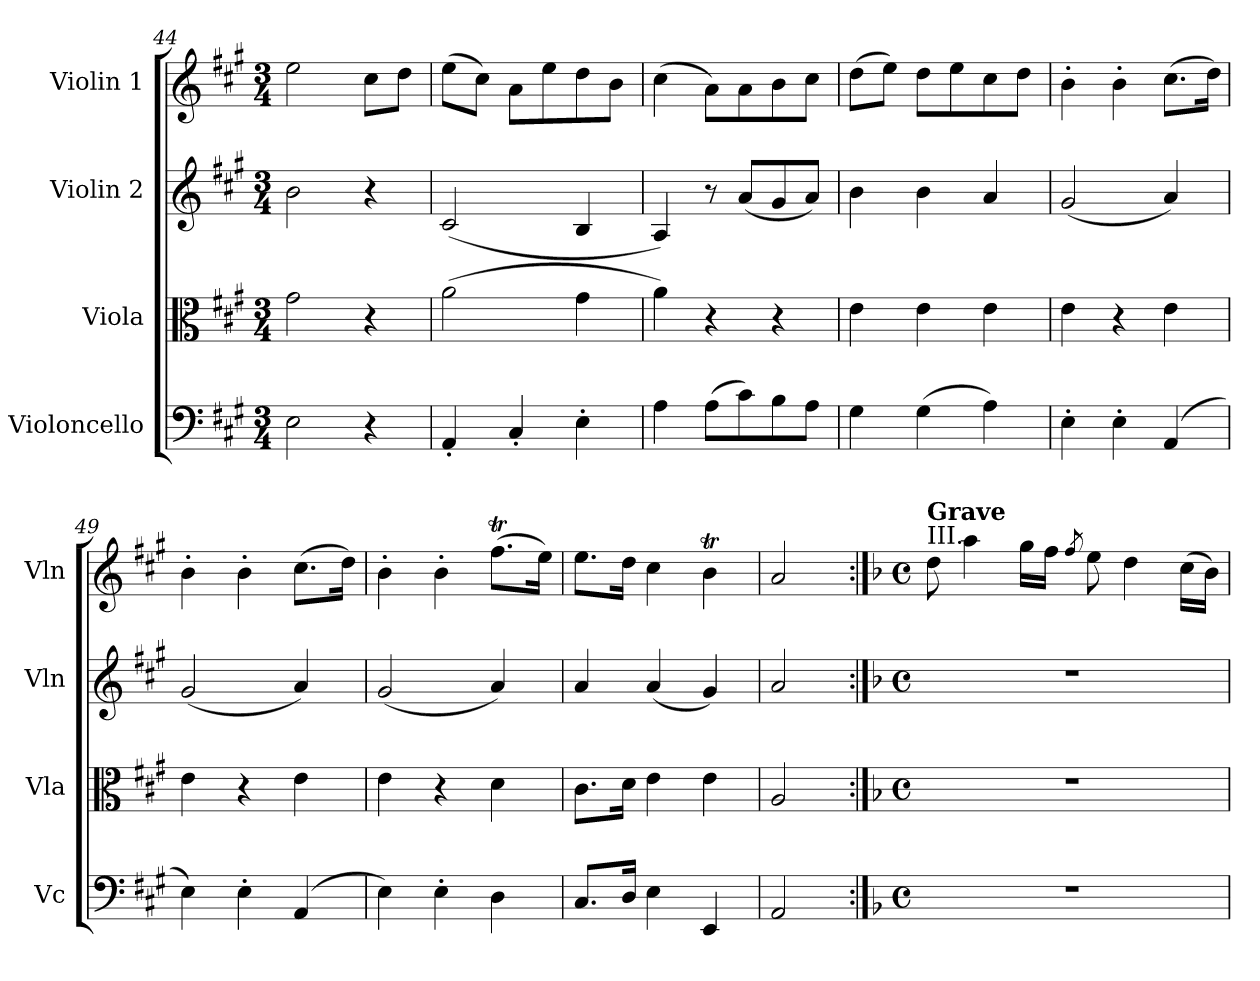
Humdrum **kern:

**kern	**kern	**kern	**kern	**dynam
*part4	*part3	*part2	*part1	*part1
*staff4	*staff3	*staff2	*staff1	*staff1
*I"Violoncello	*I"Viola	*I"Violin 2	*I"Violin 1	*
*I'Vc	*I'Vla	*I'Vln	*I'Vln	*
*clefF4	*clefC3	*clefG2	*clefG2	*
*k[f#c#g#]	*k[f#c#g#]	*k[f#c#g#]	*k[f#c#g#]	*
*M3/4	*M3/4	*M3/4	*M3/4	*
=44	=44	=44	=44	=44
2E\	2g#\	2b\	2ee\	.
4r	4r	4r	8cc#\L	.
.	.	.	8dd\J	.
=45	=45	=45	=45	=45
4AA'/	(2a\	(2c#/	(8ee\L	.
.	.	.	8cc#\J)	.
4C#'/	.	.	8a\L	.
.	.	.	8ee\	.
4E'\	4g#\	4B/	8dd\	.
.	.	.	8b\J	.
=46	=46	=46	=46	=46
4A\	4a\)	4A/)	(4cc#\	.
(8A\L	4r	8r	8a\L)	.
8c#\)	.	(8a/L	8a\	.
8B\	4r	8g#/	8b\	.
8A\J	.	8a/J)	8cc#\J	.
=47	=47	=47	=47	=47
4G#\	4e\	4b\	(8dd\L	.
.	.	.	8ee\J)	.
(4G#\	4e\	4b\	8dd\L	.
.	.	.	8ee\	.
4A\)	4e\	4a/	8cc#\	.
.	.	.	8dd\J	.
=48	=48	=48	=48	=48
4E'\	4e\	(2g#/	4b'\	.
4E'\	4r	.	4b'\	.
(>4AA/	4e\	4a/)	(8.cc#\L	.
.	.	.	16dd\Jk)	.
!!LO:LB:g=z
=49	=49	=49	=49	=49
4E\)	4e\	(2g#/	4b'\	.
4E'\	4r	.	4b'\	.
(>4AA/	4e\	4a/)	(8.cc#\L	.
.	.	.	16dd\Jk)	.
=50	=50	=50	=50	=50
4E\)	4e\	(2g#/	4b'\	.
4E'\	4r	.	4b'\	.
4D\	4d\	4a/)	(8.ff#T\L	.
.	.	.	16ee\Jk)	.
=51	=51	=51	=51	=51
8.C#/L	8.c#\L	4a/	8.ee\L	.
16D/Jk	16d\Jk	.	16dd\Jk	.
4E\	4e\	(4a/	4cc#\	.
4EE/	4e\	4g#/)	4bT\	.
=52	=52	=52	=52	=52
2AA/	2A/	2a/	2a/	.
!!LO:PB:g=z
=1:|!	=1:|!	=1:|!	=1:|!	=1:|!
*k[b-]	*k[b-]	*k[b-]	*k[b-]	*
*M4/4	*M4/4	*M4/4	*M4/4	*
*met(c)	*met(c)	*met(c)	*met(c)	*
!	!	!	!LO:TX:a:t=III.	!
!	!	!	!LO:TX:a:B:t=Grave	!
!	!	!	!	!LO:DY:b
!	!	!	!	!LO:DY:n=1:b
!	!	!	!	!LO:DY:n=2:b
1r	1r	1r	8dd\	other-dynamics p other-dynamics
.	.	.	4aa\	.
.	.	.	16gg\LL	.
.	.	.	16ff\JJ	.
.	.	.	8qff/	.
.	.	.	8ee\	.
.	.	.	4dd\	.
.	.	.	(16cc\LL	.
.	.	.	16b-\JJ)	.
=	=	=	=	=
*-	*-	*-	*-	*-
